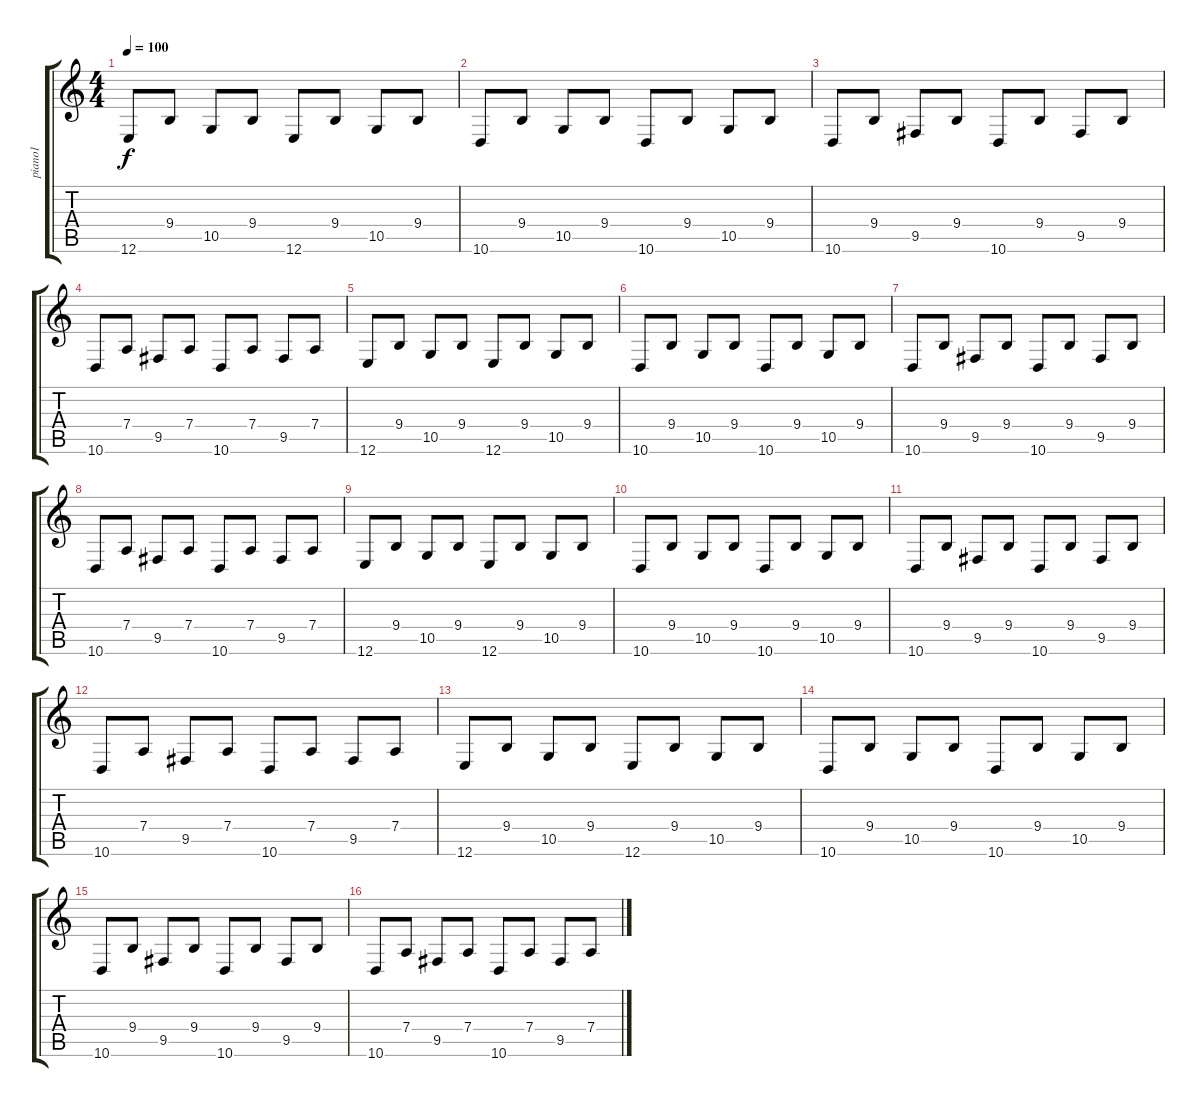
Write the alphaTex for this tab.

\track ("piano1" "piano1") {instrument acousticgrandpiano}
\staff {score tabs}
\tuning (E4 B3 G3 D3 A2 E2) {hide}
\ts (4 4)
\tempo 100
\clef g2
\ks c
12.6.8{dy f} 9.4.8 10.5.8 9.4.8 12.6.8 9.4.8 10.5.8 9.4.8 |
10.6.8 9.4.8 10.5.8 9.4.8 10.6.8 9.4.8 10.5.8 9.4.8 |
10.6.8 9.4.8 9.5.8 9.4.8 10.6.8 9.4.8 9.5.8 9.4.8 |
10.6.8 7.4.8 9.5.8 7.4.8 10.6.8 7.4.8 9.5.8 7.4.8 |
12.6.8 9.4.8 10.5.8 9.4.8 12.6.8 9.4.8 10.5.8 9.4.8 |
10.6.8 9.4.8 10.5.8 9.4.8 10.6.8 9.4.8 10.5.8 9.4.8 |
10.6.8 9.4.8 9.5.8 9.4.8 10.6.8 9.4.8 9.5.8 9.4.8 |
10.6.8 7.4.8 9.5.8 7.4.8 10.6.8 7.4.8 9.5.8 7.4.8 |
12.6.8 9.4.8 10.5.8 9.4.8 12.6.8 9.4.8 10.5.8 9.4.8 |
10.6.8 9.4.8 10.5.8 9.4.8 10.6.8 9.4.8 10.5.8 9.4.8 |
10.6.8 9.4.8 9.5.8 9.4.8 10.6.8 9.4.8 9.5.8 9.4.8 |
10.6.8 7.4.8 9.5.8 7.4.8 10.6.8 7.4.8 9.5.8 7.4.8 |
12.6.8 9.4.8 10.5.8 9.4.8 12.6.8 9.4.8 10.5.8 9.4.8 |
10.6.8 9.4.8 10.5.8 9.4.8 10.6.8 9.4.8 10.5.8 9.4.8 |
10.6.8 9.4.8 9.5.8 9.4.8 10.6.8 9.4.8 9.5.8 9.4.8 |
10.6.8 7.4.8 9.5.8 7.4.8 10.6.8 7.4.8 9.5.8 7.4.8
